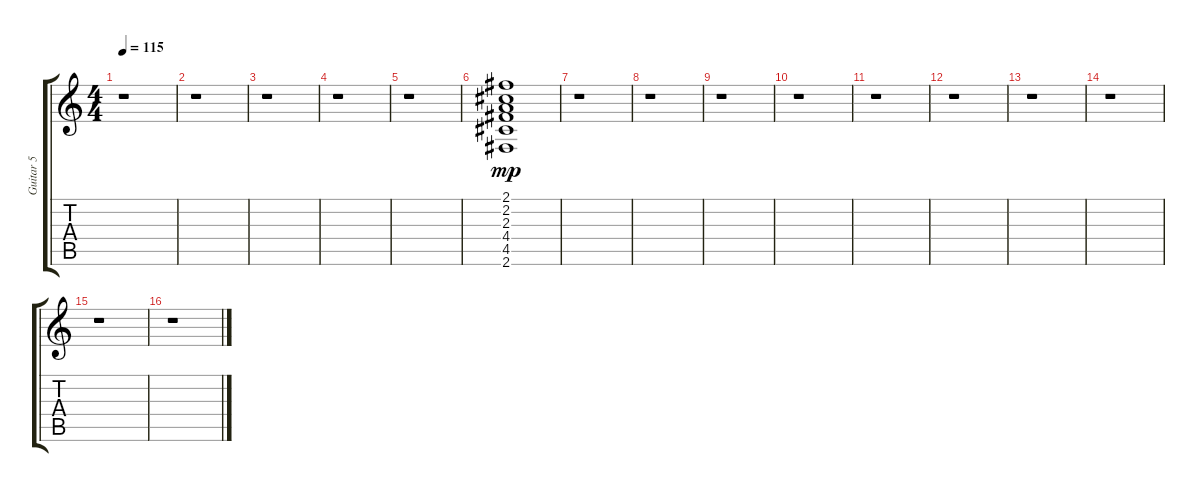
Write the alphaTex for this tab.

\track ("Guitar 5" "Guitar 5") {instrument distortionguitar}
\staff {score tabs}
\tuning (E4 B3 G3 D3 A2 E2) {hide}
\ts (4 4)
\tempo 115
\clef g2
\ks c
r.1{dy mp instrument distortionguitar} |
r.1 |
r.1 |
r.1 |
r.1 |
(2.1 2.2 2.3 4.4 4.5 2.6).1 |
r.1 |
r.1 |
r.1 |
r.1 |
r.1 |
r.1 |
r.1 |
r.1 |
r.1 |
r.1
